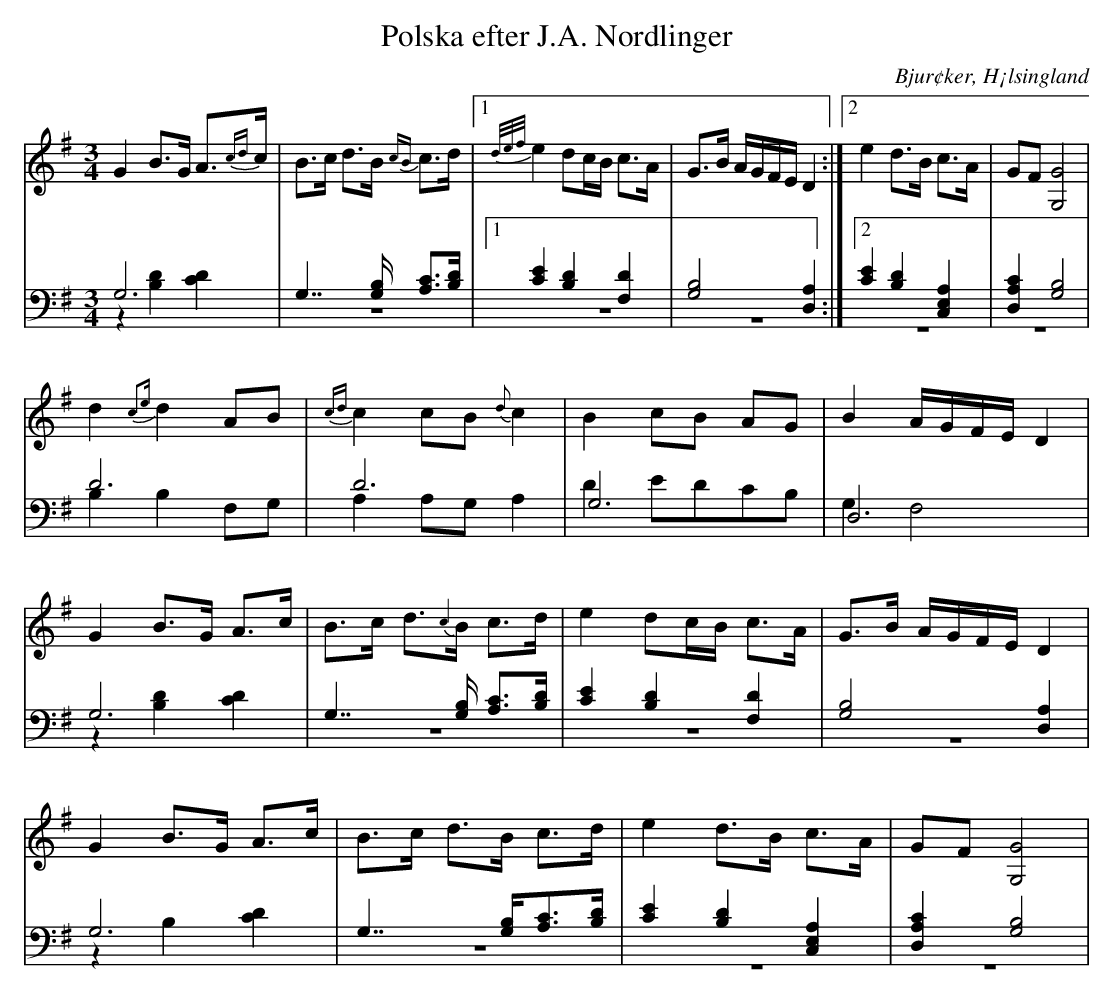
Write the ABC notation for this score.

X:1
T: Polska efter J.A. Nordlinger
O: Bjur¢ker, H¡lsingland
M: 3/4
L: 1/8
K: G
V:1
V:2
V:3 merge
V:1
G2 B>G A>{cd2/3}c|B>c d>B {cB}c>d |1 {d/e/f/}e2 dc/B/ c>A| G>B A/G/F/E/ D2:|2 e2 d>B c>A|GF [G4G,4]  |
 d2 {c2e}d2 AB|{cd}c2 cB {d}c2|B2 cB AG|B2 A/G/F/E/ D2 |
G2 B>G A>c|B>c d>{c2}B c>d |e2 dc/B/ c>A|G>B A/G/F/E/ D2 |
G2 B>G A>c |B>c d>B c>d|e2 d>B c>A|GF [G,4G4] |
V:2 clef=bass
 G,6|G,7/2 [G,/B,/] [A,C]>[B,D]|1 [C2E2] [B,2D2] [F,2D2]| [G,4B,4] [D,2A,2]:|2 [C2E2] [B,2D2] [C,2E,2A,2]| [D,2A,2C2] [G,4B,4]|
D6 |D6 |G,6|D,6 |
G,6 | G,7/2 [G,/B,/] [A,C]>[B,D]| [C2E2] [B,2D2] [F,2D2]| [G,4B,4] [D,2A,2]|
G,6 |G,7/2 [G,/B,/][A,C]>[B,D]|[C2E2] [B,2D2] [C,2E,2A,2]|[D,2A,2C2] [G,4B,4] |
V:3 clef=bass
z2 [B,2D2] [C2D2]| z6|1 z6| z6:|2 z6|  z6|
B,2 B,2 F,G, |A,2 A,G, A,2 |D2 EDCB,|G,2 F,4 |
z2 [B,2D2] [C2D2]| z6 |z6 |z6|
z2 B,2 [C2D2] |z6|z6|z6|
